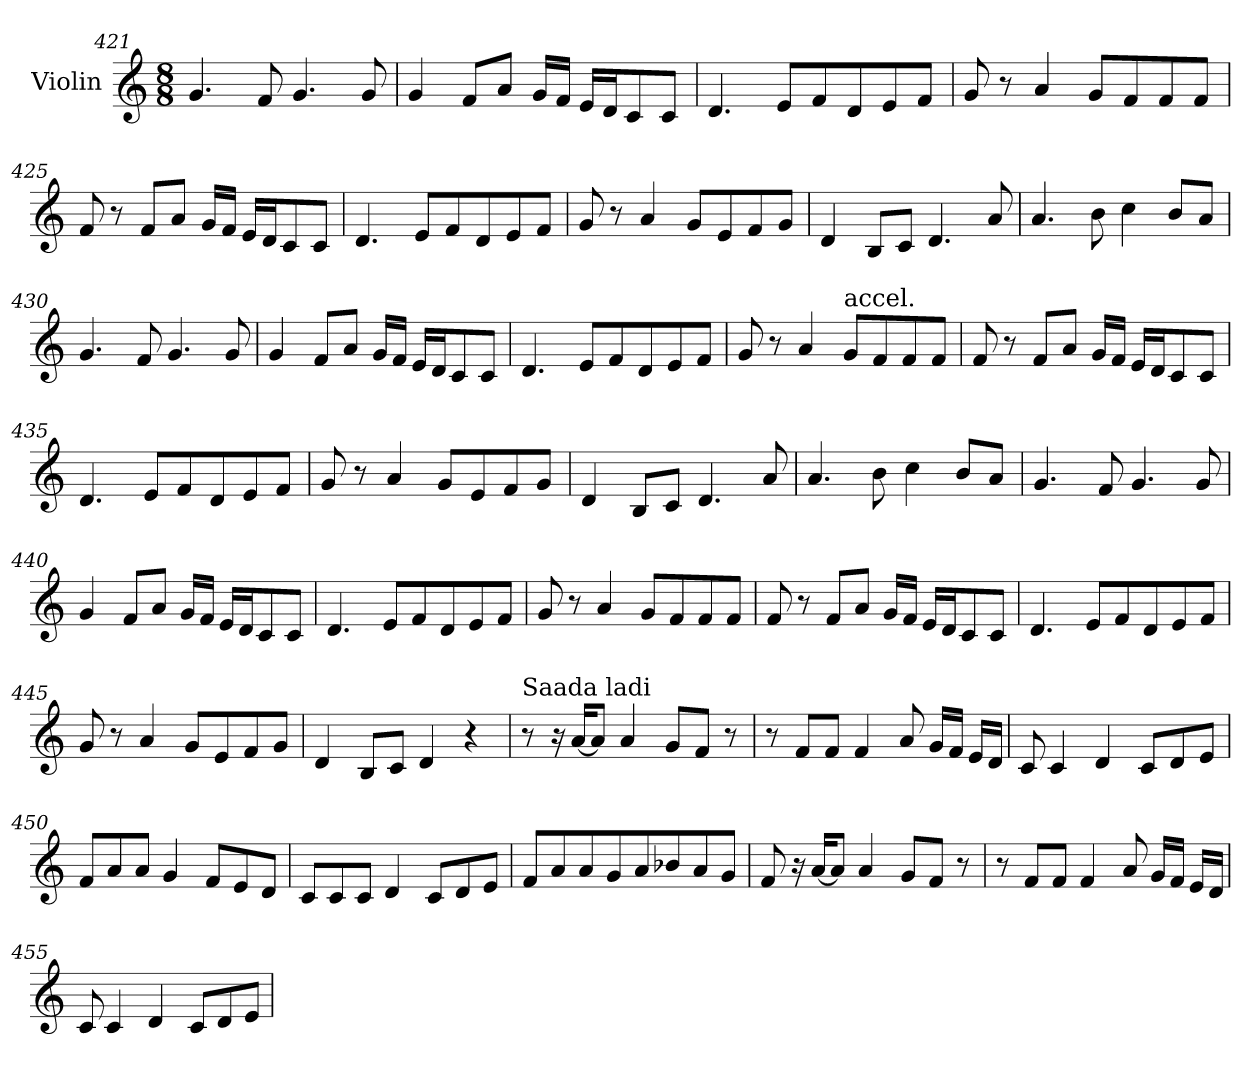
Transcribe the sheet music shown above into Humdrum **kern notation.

**kern
*part1
*staff1
*I"Violin
*clefG2
*k[]
*C:
*M8/8
=421
4.g/
8f/
4.g/
8g/
=422
4g/
8f/L
8a/J
16g/LL
16f/JJ
16e/LL
16d/J
8c/
8c/J
=423
4.d/
8e/L
8f/
8d/
8e/
8f/J
!!LO:PB:g=z
=424
8g/
8r
4a/
8g/L
8f/
8f/
8f/J
!!LO:PB:g=z
=425
8f/
8r
8f/L
8a/J
16g/LL
16f/JJ
16e/LL
16d/J
8c/
8c/J
=426
4.d/
8e/L
8f/
8d/
8e/
8f/J
=427
8g/
8r
4a/
8g/L
8e/
8f/
8g/J
=428
4d/
8B/L
8c/J
4.d/
8a/
!!LO:PB:g=z
=429
4.a/
8b\
4cc\
8b/L
8a/J
=430
4.g/
8f/
4.g/
8g/
=431
4g/
8f/L
8a/J
16g/LL
16f/JJ
16e/LL
16d/J
8c/
8c/J
=432
4.d/
8e/L
8f/
8d/
8e/
8f/J
!!LO:PB:g=z
=433
8g/
8r
4a/
!LO:TX:a:t=accel.
8g/L
8f/
8f/
8f/J
!!LO:PB:g=z
=434
8f/
8r
8f/L
8a/J
16g/LL
16f/JJ
16e/LL
16d/J
8c/
8c/J
=435
4.d/
8e/L
8f/
8d/
8e/
8f/J
=436
8g/
8r
4a/
8g/L
8e/
8f/
8g/J
!!LO:PB:g=z
=437
4d/
8B/L
8c/J
4.d/
8a/
!!LO:PB:g=z
=438
4.a/
8b\
4cc\
8b/L
8a/J
=439
4.g/
8f/
4.g/
8g/
=440
4g/
8f/L
8a/J
16g/LL
16f/JJ
16e/LL
16d/J
8c/
8c/J
=441
4.d/
8e/L
8f/
8d/
8e/
8f/J
!!LO:PB:g=z
=442
8g/
8r
4a/
8g/L
8f/
8f/
8f/J
!!LO:PB:g=z
=443
8f/
8r
8f/L
8a/J
16g/LL
16f/JJ
16e/LL
16d/J
8c/
8c/J
=444
4.d/
8e/L
8f/
8d/
8e/
8f/J
=445
8g/
8r
4a/
8g/L
8e/
8f/
8g/J
!!LO:PB:g=z
=446
*MM60
4d/
8B/L
8c/J
4d/
4r
!!LO:PB:g=z
=447
!LO:TX:a:t=Saada ladi
8r
16r
[16a/KL
8a/J]
4a/
8g/L
8f/J
8r
=448
8r
8f/L
8f/J
4f/
8a/
16g/LL
16f/JJ
16e/LL
16d/JJ
=449
8c/
4c/
4d/
8c/L
8d/
8e/J
!!LO:PB:g=z
=450
8f/L
8a/
8a/J
4g/
8f/L
8e/
8d/J
!!LO:PB:g=z
=451
8c/L
8c/
8c/J
4d/
8c/L
8d/
8e/J
=452
8f/L
8a/
8a/
8g/
8a/
8b-X/
8a/
8g/J
=453
8f/
16r
[16a/KL
8a/J]
4a/
8g/L
8f/J
8r
!!LO:PB:g=z
=454
8r
8f/L
8f/J
4f/
8a/
16g/LL
16f/JJ
16e/LL
16d/JJ
!!LO:PB:g=z
=455
8c/
4c/
4d/
8c/L
8d/
8e/J
=
*-
